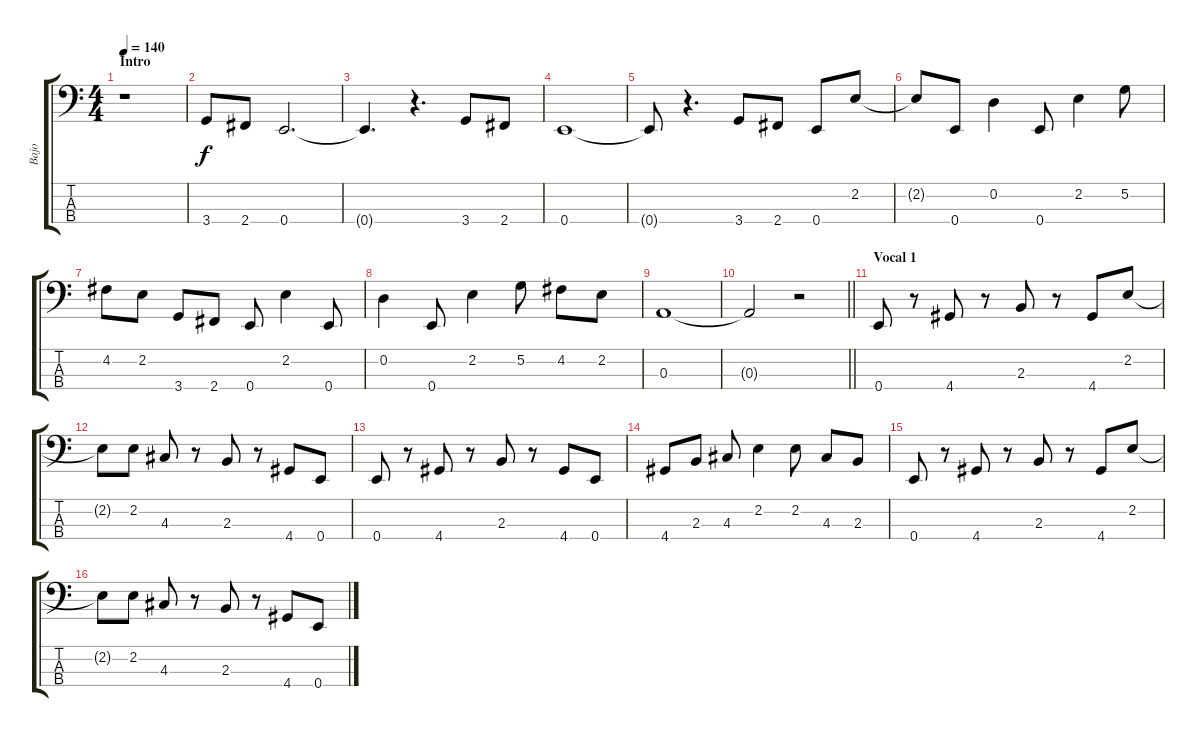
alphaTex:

\track ("Bajo" "Bajo") {instrument electricbasspick}
\staff {score tabs}
\tuning (G2 D2 A1 E1) {hide}
\ts (4 4)
\section ("" "Intro")
\tempo 140
\clef f4
\ks c
r.1{dy f instrument electricbasspick} |
3.4.8 2.4.8 0.4.2{d} |
0.4{t}.4{d} r.4{d} 3.4.8 2.4.8 |
0.4.1 |
0.4{t}.8 r.4{d} 3.4.8 2.4.8 0.4.8 2.2.8 |
2.2{t}.8 0.4.8 0.2.4 0.4.8 2.2.4 5.2.8 |
4.2.8 2.2.8 3.4.8 2.4.8 0.4.8 2.2.4 0.4.8 |
0.2.4 0.4.8 2.2.4 5.2.8 4.2.8 2.2.8 |
0.3.1 |
\barLineRight lightlight
0.3{t}.2 r.2 |
\section ("" "Vocal 1")
0.4.8 r.8 4.4.8 r.8 2.3.8 r.8 4.4.8 2.2.8 |
2.2{t}.8 2.2.8 4.3.8 r.8 2.3.8 r.8 4.4.8 0.4.8 |
0.4.8 r.8 4.4.8 r.8 2.3.8 r.8 4.4.8 0.4.8 |
4.4.8 2.3.8 4.3.8 2.2.4 2.2.8 4.3.8 2.3.8 |
0.4.8 r.8 4.4.8 r.8 2.3.8 r.8 4.4.8 2.2.8 |
2.2{t}.8 2.2.8 4.3.8 r.8 2.3.8 r.8 4.4.8 0.4.8
